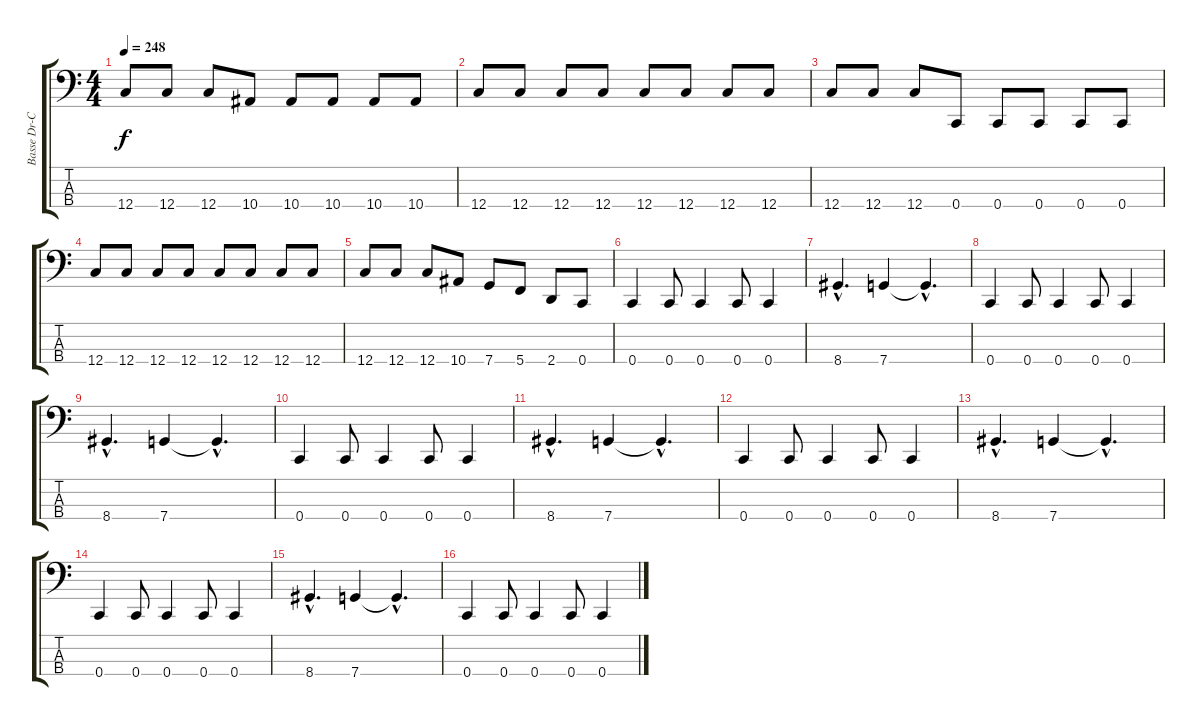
\track ("Basse Dr-C" "Basse Dr-C") {instrument electricbasspick}
\staff {score tabs}
\tuning (F2 C2 G1 C1) {hide}
\ts (4 4)
\tempo 248
\clef f4
\ks c
12.4.8{dy f} 12.4.8 12.4.8 10.4.8 10.4.8 10.4.8 10.4.8 10.4.8 |
12.4.8 12.4.8 12.4.8 12.4.8 12.4.8 12.4.8 12.4.8 12.4.8 |
12.4.8 12.4.8 12.4.8 0.4.8 0.4.8 0.4.8 0.4.8 0.4.8 |
12.4.8 12.4.8 12.4.8 12.4.8 12.4.8 12.4.8 12.4.8 12.4.8 |
12.4.8 12.4.8 12.4.8 10.4.8 7.4.8 5.4.8 2.4.8 0.4.8 |
0.4.4 0.4.8 0.4.4 0.4.8 0.4.4 |
8.4{hac}.4{d} 7.4.4 7.4{hac t}.4{d} |
0.4.4 0.4.8 0.4.4 0.4.8 0.4.4 |
8.4{hac}.4{d} 7.4.4 7.4{hac t}.4{d} |
0.4.4 0.4.8 0.4.4 0.4.8 0.4.4 |
8.4{hac}.4{d} 7.4.4 7.4{hac t}.4{d} |
0.4.4 0.4.8 0.4.4 0.4.8 0.4.4 |
8.4{hac}.4{d} 7.4.4 7.4{hac t}.4{d} |
0.4.4 0.4.8 0.4.4 0.4.8 0.4.4 |
8.4{hac}.4{d} 7.4.4 7.4{hac t}.4{d} |
0.4.4 0.4.8 0.4.4 0.4.8 0.4.4
